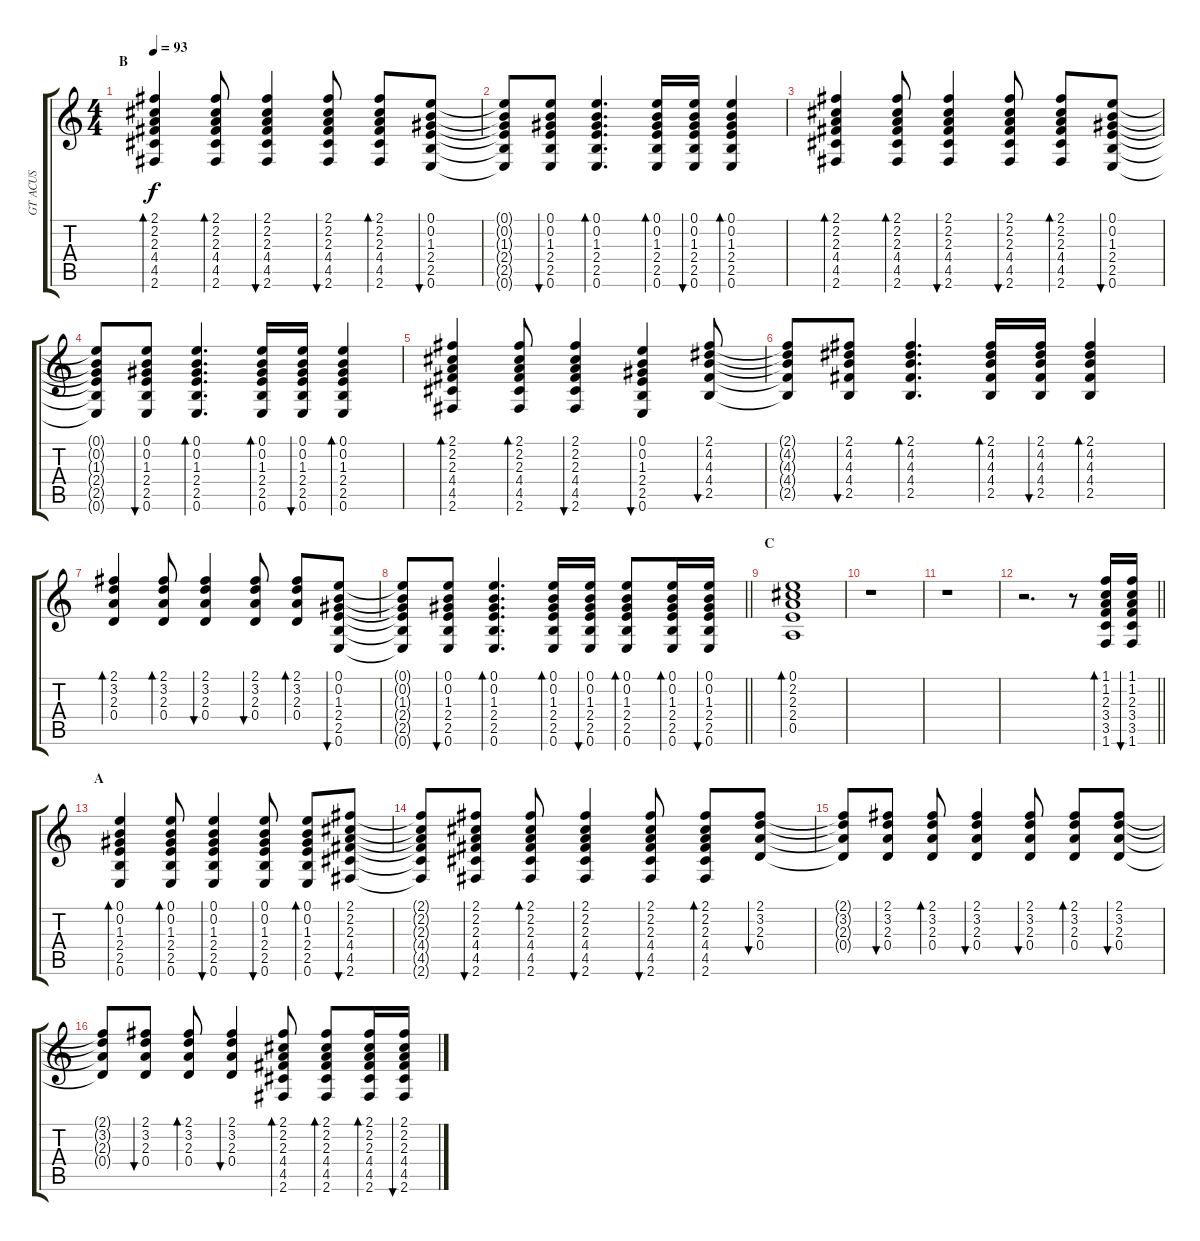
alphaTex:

\track ("GT ACUS" "GT ACUS") {instrument acousticguitarsteel}
\staff {score tabs}
\tuning (E4 B3 G3 D3 A2 E2) {hide}
\ts (4 4)
\section ("" "B")
\tempo 93
\clef g2
\ks c
(2.1 2.2 2.3 4.4 4.5 2.6).4{bd 30 dy f} (2.1 2.2 2.3 4.4 4.5 2.6).8{bd 30} (2.1 2.2 2.3 4.4 4.5 2.6).4{bu 30} (2.1 2.2 2.3 4.4 4.5 2.6).8{bu 30} (2.1 2.2 2.3 4.4 4.5 2.6).8{bd 30} (0.1 0.2 1.3 2.4 2.5 0.6).8{bu 30} |
(0.1{t} 0.2{t} 1.3{t} 2.4{t} 2.5{t} 0.6{t}).8 (0.1 0.2 1.3 2.4 2.5 0.6).8{bu 30} (0.1 0.2 1.3 2.4 2.5 0.6).4{d bd 30} (0.1 0.2 1.3 2.4 2.5 0.6).16{bd 30} (0.1 0.2 1.3 2.4 2.5 0.6).16{bu 30} (0.1 0.2 1.3 2.4 2.5 0.6).4{bd 30} |
(2.1 2.2 2.3 4.4 4.5 2.6).4{bd 30} (2.1 2.2 2.3 4.4 4.5 2.6).8{bd 30} (2.1 2.2 2.3 4.4 4.5 2.6).4{bu 30} (2.1 2.2 2.3 4.4 4.5 2.6).8{bu 30} (2.1 2.2 2.3 4.4 4.5 2.6).8{bd 30} (0.1 0.2 1.3 2.4 2.5 0.6).8{bu 30} |
(0.1{t} 0.2{t} 1.3{t} 2.4{t} 2.5{t} 0.6{t}).8 (0.1 0.2 1.3 2.4 2.5 0.6).8{bu 30} (0.1 0.2 1.3 2.4 2.5 0.6).4{d bd 30} (0.1 0.2 1.3 2.4 2.5 0.6).16{bd 30} (0.1 0.2 1.3 2.4 2.5 0.6).16{bu 30} (0.1 0.2 1.3 2.4 2.5 0.6).4{bd 30} |
(2.1 2.2 2.3 4.4 4.5 2.6).4{bd 30} (2.1 2.2 2.3 4.4 4.5 2.6).8{bd 30} (2.1 2.2 2.3 4.4 4.5 2.6).4{bu 30} (0.1 0.2 1.3 2.4 2.5 0.6).4{bu 30} (2.1 4.2 4.3 4.4 2.5).8{bu 30} |
(2.1{t} 4.2{t} 4.3{t} 4.4{t} 2.5{t}).8 (2.1 4.2 4.3 4.4 2.5).8{bu 30} (2.1 4.2 4.3 4.4 2.5).4{d bd 30} (2.1 4.2 4.3 4.4 2.5).16{bd 30} (2.1 4.2 4.3 4.4 2.5).16{bu 30} (2.1 4.2 4.3 4.4 2.5).4{bd 30} |
(2.1 3.2 2.3 0.4).4{bd 30} (2.1 3.2 2.3 0.4).8{bd 30} (2.1 3.2 2.3 0.4).4{bu 30} (2.1 3.2 2.3 0.4).8{bu 30} (2.1 3.2 2.3 0.4).8{bd 30} (0.1 0.2 1.3 2.4 2.5 0.6).8{bu 30} |
\barLineRight lightlight
(0.1{t} 0.2{t} 1.3{t} 2.4{t} 2.5{t} 0.6{t}).8 (0.1 0.2 1.3 2.4 2.5 0.6).8{bu 30} (0.1 0.2 1.3 2.4 2.5 0.6).4{d bd 30} (0.1 0.2 1.3 2.4 2.5 0.6).16{bd 30} (0.1 0.2 1.3 2.4 2.5 0.6).16{bu 30} (0.1 0.2 1.3 2.4 2.5 0.6).8{bd 30} (0.1 0.2 1.3 2.4 2.5 0.6).16{bd 30} (0.1 0.2 1.3 2.4 2.5 0.6).16{bu 30} |
\section ("" "C")
(0.1 2.2 2.3 2.4 0.5).1{bd 30} |
r.1 |
r.1 |
\barLineRight lightlight
r.2{d} r.8 (1.1 1.2 2.3 3.4 3.5 1.6).16{bd 30} (1.1 1.2 2.3 3.4 3.5 1.6).16{bu 30} |
\section ("" "A")
(0.1 0.2 1.3 2.4 2.5 0.6).4{bd 30} (0.1 0.2 1.3 2.4 2.5 0.6).8{bd 30} (0.1 0.2 1.3 2.4 2.5 0.6).4{bu 30} (0.1 0.2 1.3 2.4 2.5 0.6).8{bu 30} (0.1 0.2 1.3 2.4 2.5 0.6).8{bd 30} (2.1 2.2 2.3 4.4 4.5 2.6).8{bu 30} |
(2.1{t} 2.2{t} 2.3{t} 4.4{t} 4.5{t} 2.6{t}).8 (2.1 2.2 2.3 4.4 4.5 2.6).8{bu 30} (2.1 2.2 2.3 4.4 4.5 2.6).8{bd 30} (2.1 2.2 2.3 4.4 4.5 2.6).4{bu 30} (2.1 2.2 2.3 4.4 4.5 2.6).8{bu 30} (2.1 2.2 2.3 4.4 4.5 2.6).8{bd 30} (2.1 3.2 2.3 0.4).8{bu 30} |
(2.1{t} 3.2{t} 2.3{t} 0.4{t}).8 (2.1 3.2 2.3 0.4).8{bu 30} (2.1 3.2 2.3 0.4).8{bd 30} (2.1 3.2 2.3 0.4).4{bu 30} (2.1 3.2 2.3 0.4).8{bu 30} (2.1 3.2 2.3 0.4).8{bd 30} (2.1 3.2 2.3 0.4).8{bu 30} |
(2.1{t} 3.2{t} 2.3{t} 0.4{t}).8 (2.1 3.2 2.3 0.4).8{bu 30} (2.1 3.2 2.3 0.4).8{bd 30} (2.1 3.2 2.3 0.4).4{bu 30} (2.1 2.2 2.3 4.4 4.5 2.6).8{bd 30} (2.1 2.2 2.3 4.4 4.5 2.6).8{bd 30} (2.1 2.2 2.3 4.4 4.5 2.6).16{bd 30} (2.1 2.2 2.3 4.4 4.5 2.6).16{bu 30}
